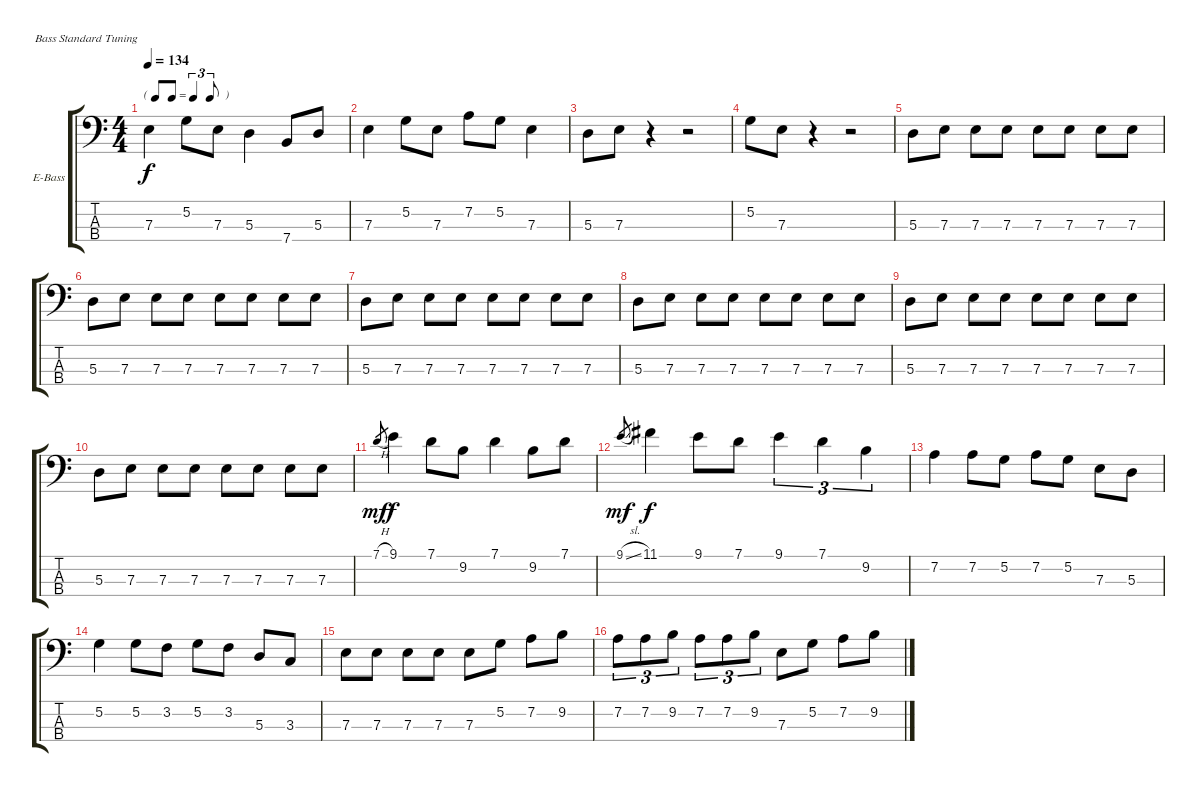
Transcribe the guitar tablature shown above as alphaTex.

\bracketExtendMode groupsimilarinstruments
\firstSystemTrackNameOrientation horizontal
\otherSystemsTrackNameOrientation horizontal
\track ("Screamer bass" "E-Bass") {instrument electricbassfinger}
\staff {score tabs}
\tuning (G2 D2 A1 E1)
\ts (4 4)
\tf triplet8th
\tempo 134
\clef f4
\ks c
7.3.4{dy f} 5.2.8 7.3.8 5.3.4 7.4.8 5.3.8 |
7.3.4 5.2.8 7.3.8 7.2.8 5.2.8 7.3.4 |
5.3.8 7.3.8 r.4 r.2 |
5.2.8 7.3.8 r.4 r.2 |
5.3.8 7.3.8 7.3.8 7.3.8 7.3.8 7.3.8 7.3.8 7.3.8 |
5.3.8 7.3.8 7.3.8 7.3.8 7.3.8 7.3.8 7.3.8 7.3.8 |
5.3.8 7.3.8 7.3.8 7.3.8 7.3.8 7.3.8 7.3.8 7.3.8 |
5.3.8 7.3.8 7.3.8 7.3.8 7.3.8 7.3.8 7.3.8 7.3.8 |
5.3.8 7.3.8 7.3.8 7.3.8 7.3.8 7.3.8 7.3.8 7.3.8 |
5.3.8 7.3.8 7.3.8 7.3.8 7.3.8 7.3.8 7.3.8 7.3.8 |
7.1{h}.8{gr dy mf} 9.1.4{dy f} 7.1.8 9.2.8 7.1.4 9.2.8 7.1.8 |
9.1{sl}.8{gr dy mf} 11.1.4{dy f} 9.1.8 7.1.8 9.1.4{tu (3 2)} 7.1.4{tu (3 2)} 9.2.4{tu (3 2)} |
7.2.4 7.2.8 5.2.8 7.2.8 5.2.8 7.3.8 5.3.8 |
5.2.4 5.2.8 3.2.8 5.2.8 3.2.8 5.3.8 3.3.8 |
7.3.8 7.3.8 7.3.8 7.3.8 7.3.8 5.2.8 7.2.8 9.2.8 |
7.2.8{tu (3 2)} 7.2.8{tu (3 2)} 9.2.8{tu (3 2)} 7.2.8{tu (3 2)} 7.2.8{tu (3 2)} 9.2.8{tu (3 2)} 7.3.8 5.2.8 7.2.8 9.2.8
